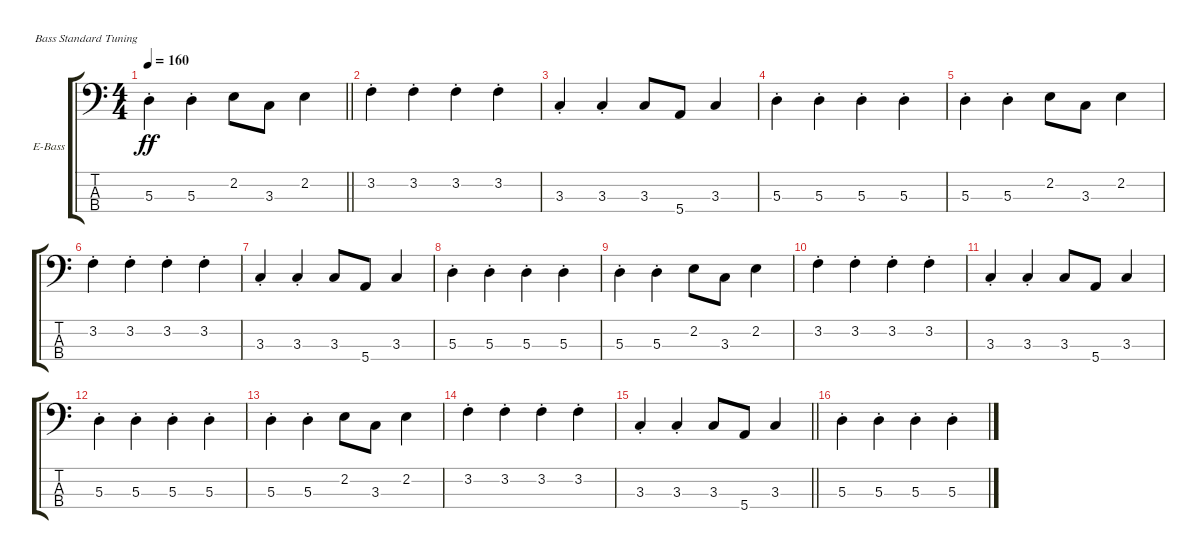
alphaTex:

\bracketExtendMode groupsimilarinstruments
\firstSystemTrackNameOrientation horizontal
\otherSystemsTrackNameOrientation horizontal
\track ("Бас" "E-Bass") {instrument electricbassfinger}
\staff {score tabs}
\tuning (G2 D2 A1 E1)
\ts (4 4)
\tempo 160
\clef f4
\barLineRight lightlight
\ks c
5.3{st}.4{dy ff} 5.3{st}.4 2.2.8 3.3.8 2.2.4 |
3.2{st}.4 3.2{st}.4 3.2{st}.4 3.2{st}.4 |
3.3{st}.4 3.3{st}.4 3.3.8 5.4.8 3.3.4 |
5.3{st}.4 5.3{st}.4 5.3{st}.4 5.3{st}.4 |
5.3{st}.4 5.3{st}.4 2.2.8 3.3.8 2.2.4 |
3.2{st}.4 3.2{st}.4 3.2{st}.4 3.2{st}.4 |
3.3{st}.4 3.3{st}.4 3.3.8 5.4.8 3.3.4 |
5.3{st}.4 5.3{st}.4 5.3{st}.4 5.3{st}.4 |
5.3{st}.4 5.3{st}.4 2.2.8 3.3.8 2.2.4 |
3.2{st}.4 3.2{st}.4 3.2{st}.4 3.2{st}.4 |
3.3{st}.4 3.3{st}.4 3.3.8 5.4.8 3.3.4 |
5.3{st}.4 5.3{st}.4 5.3{st}.4 5.3{st}.4 |
5.3{st}.4 5.3{st}.4 2.2.8 3.3.8 2.2.4 |
3.2{st}.4 3.2{st}.4 3.2{st}.4 3.2{st}.4 |
\barLineRight lightlight
3.3{st}.4 3.3{st}.4 3.3.8 5.4.8 3.3.4 |
5.3{st}.4 5.3{st}.4 5.3{st}.4 5.3{st}.4
